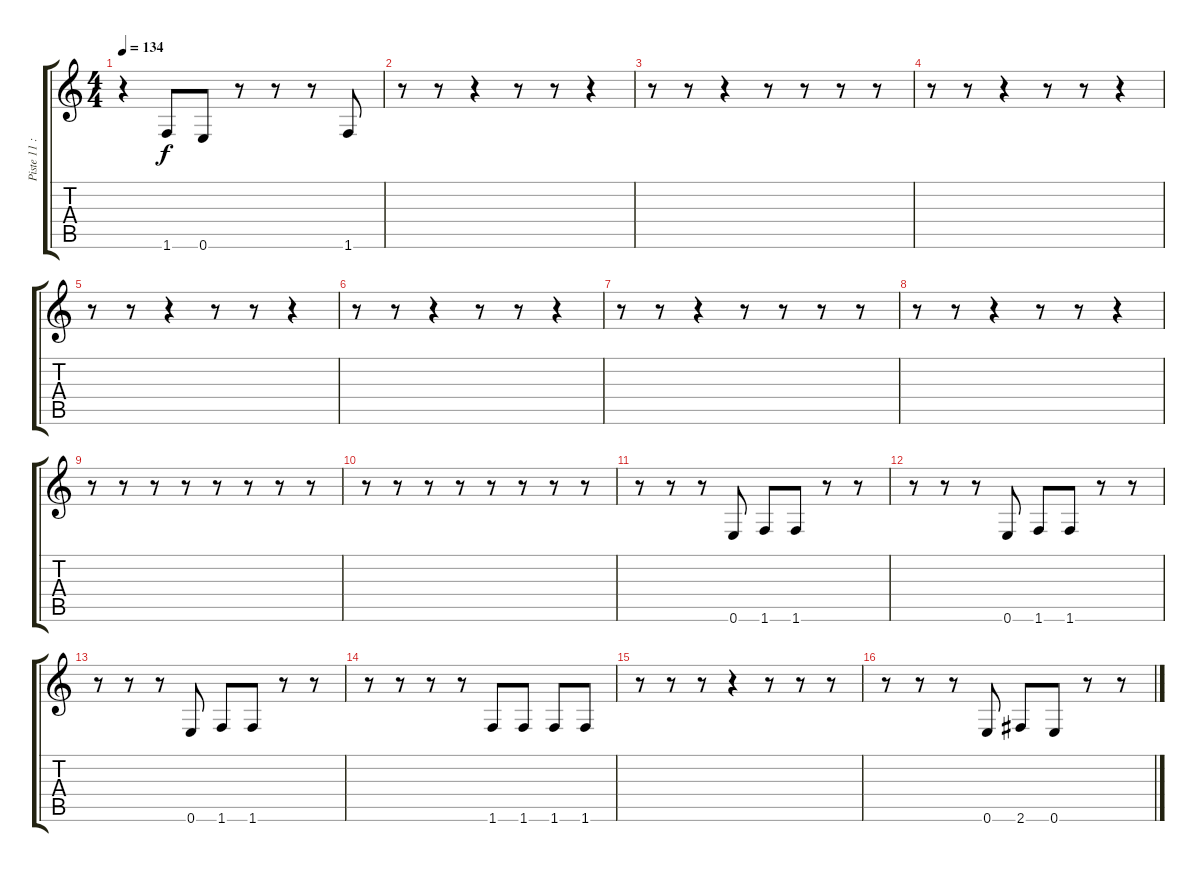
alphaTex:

\track ("Piste 11 : non précisé" "Piste 11 :") {instrument electricbassfinger}
\staff {score tabs}
\tuning (E4 B3 G3 D3 A2 E2) {hide}
\ts (4 4)
\tempo 134
\clef g2
\ks c
r.4{dy f} 1.6.8 0.6.8 r.8 r.8 r.8 1.6.8 |
r.8 r.8 r.4 r.8 r.8 r.4 |
r.8 r.8 r.4 r.8 r.8 r.8 r.8 |
r.8 r.8 r.4 r.8 r.8 r.4 |
r.8 r.8 r.4 r.8 r.8 r.4 |
r.8 r.8 r.4 r.8 r.8 r.4 |
r.8 r.8 r.4 r.8 r.8 r.8 r.8 |
r.8 r.8 r.4 r.8 r.8 r.4 |
r.8 r.8 r.8 r.8 r.8 r.8 r.8 r.8 |
r.8 r.8 r.8 r.8 r.8 r.8 r.8 r.8 |
r.8 r.8 r.8 0.6.8 1.6.8 1.6.8 r.8 r.8 |
r.8 r.8 r.8 0.6.8 1.6.8 1.6.8 r.8 r.8 |
r.8 r.8 r.8 0.6.8 1.6.8 1.6.8 r.8 r.8 |
r.8 r.8 r.8 r.8 1.6.8 1.6.8 1.6.8 1.6.8 |
r.8 r.8 r.8 r.4 r.8 r.8 r.8 |
r.8 r.8 r.8 0.6.8 2.6.8 0.6.8 r.8 r.8
